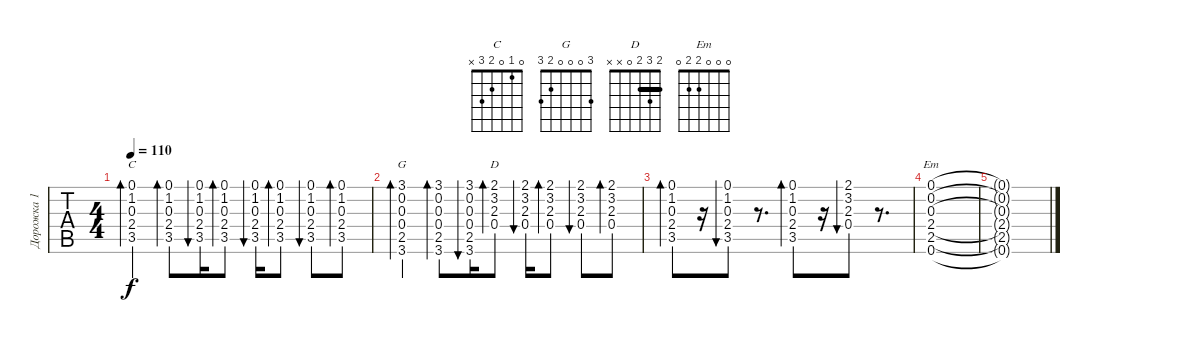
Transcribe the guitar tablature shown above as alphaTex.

\track ("Дорожка 1" "Дорожка 1") {instrument acousticguitarsteel}
\staff {tabs}
\tuning (E4 B3 G3 D3 A2 E2) {hide}
\chord ("C" 0 1 0 2 3 x)
\chord ("G" 3 0 0 0 2 3)
\chord ("D" 2 3 2 0 x x) {barre 2}
\chord ("Em" 0 0 0 2 2 0)
\ts (4 4)
\tempo 110
\clef g2
\ks c
(0.1 1.2 0.3 2.4 3.5).4{bd 30 ch "C" dy f} (0.1 1.2 0.3 2.4 3.5).8{bd 30} (0.1 1.2 0.3 2.4 3.5).16{bu 30} (0.1 1.2 0.3 2.4 3.5).8{bd 30} (0.1 1.2 0.3 2.4 3.5).16{bu 30} (0.1 1.2 0.3 2.4 3.5).8{bd 30} (0.1 1.2 0.3 2.4 3.5).8{bu 30} (0.1 1.2 0.3 2.4 3.5).8{bd 30} |
(3.1 0.2 0.3 0.4 2.5 3.6).4{bd 30 ch "G"} (3.1 0.2 0.3 0.4 2.5 3.6).8{bd 30} (3.1 0.2 0.3 0.4 2.5 3.6).16{bu 60} (2.1 3.2 2.3 0.4).8{bd 60 ch "D"} (2.1 3.2 2.3 0.4).16{bu 30} (2.1 3.2 2.3 0.4).8{bd 30} (2.1 3.2 2.3 0.4).8{bu 30} (2.1 3.2 2.3 0.4).8{bd 30} |
(0.1 1.2 0.3 2.4 3.5).8{bd 30} r.16 (0.1 1.2 0.3 2.4 3.5).8{bu 30} r.8{d} (0.1 1.2 0.3 2.4 3.5).8{bd 30} r.16 (2.1 3.2 2.3 0.4).8{bu 30} r.8{d} |
(0.1 0.2 0.3 2.4 2.5 0.6).1{ch "Em"} |
(0.1{t} 0.2{t} 0.3{t} 2.4{t} 2.5{t} 0.6{t}).1
